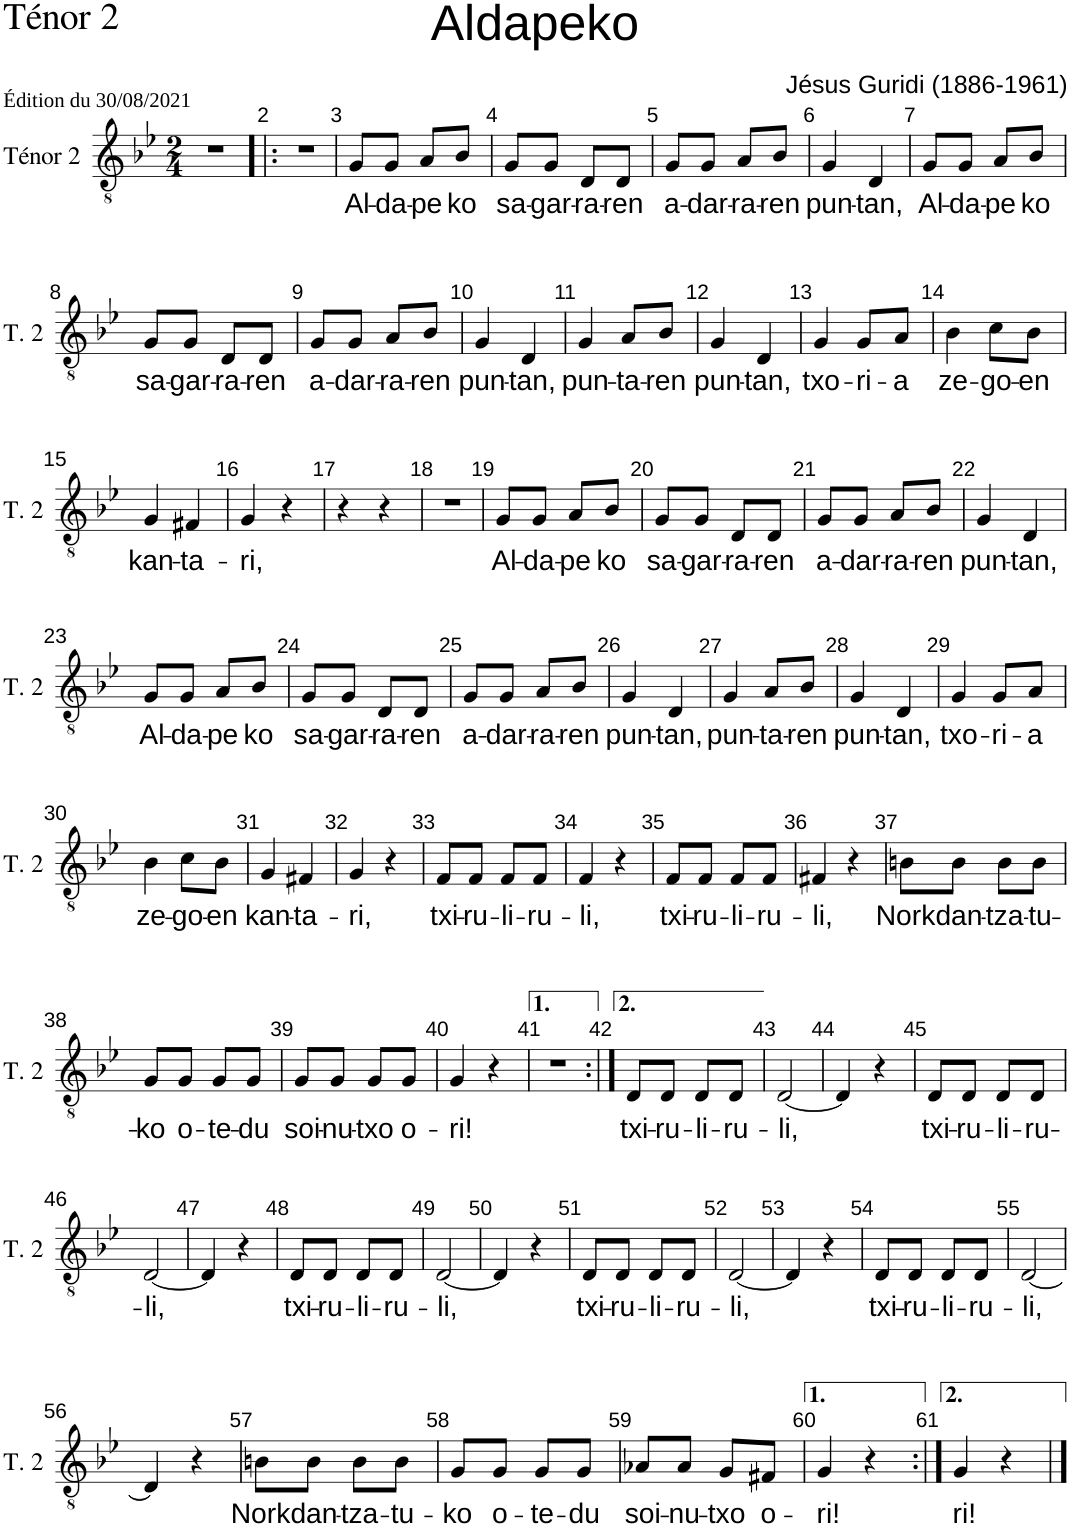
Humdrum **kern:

**kern	**text
*part1	*part1
*staff1	*staff1
*I"Ténor 2	*
*I'T. 2	*
*clefGv2	*
*k[b-e-]	*
*M2/4	*
=1	=1
2r	.
=2!|:	=2!|:
2r	.
=3	=3
!	!LO:LY:b
8G/L	Al-
!	!LO:LY:b
8G/J	-da-
!	!LO:LY:b
8A/L	-pe
!	!LO:LY:b
8B-/J	ko
=4	=4
!	!LO:LY:b
8G/L	sa-
!	!LO:LY:b
8G/J	-gar-
!	!LO:LY:b
8D/L	-ra-
!	!LO:LY:b
8D/J	-ren
=5	=5
!	!LO:LY:b
8G/L	a-
!	!LO:LY:b
8G/J	-dar-
!	!LO:LY:b
8A/L	-ra-
!	!LO:LY:b
8B-/J	-ren
=6	=6
!	!LO:LY:b
4G/	pun-
!	!LO:LY:b
4D/	-tan,
=7	=7
!	!LO:LY:b
8G/L	Al-
!	!LO:LY:b
8G/J	-da-
!	!LO:LY:b
8A/L	-pe
!	!LO:LY:b
8B-/J	ko
!!LO:LB:g=z
=8	=8
!	!LO:LY:b
8G/L	sa-
!	!LO:LY:b
8G/J	-gar-
!	!LO:LY:b
8D/L	-ra-
!	!LO:LY:b
8D/J	-ren
=9	=9
!	!LO:LY:b
8G/L	a-
!	!LO:LY:b
8G/J	-dar-
!	!LO:LY:b
8A/L	-ra-
!	!LO:LY:b
8B-/J	-ren
=10	=10
!	!LO:LY:b
4G/	pun-
!	!LO:LY:b
4D/	-tan,
=11	=11
!	!LO:LY:b
4G/	pun-
!	!LO:LY:b
8A/L	-ta-
!	!LO:LY:b
8B-/J	-ren
=12	=12
!	!LO:LY:b
4G/	pun-
!	!LO:LY:b
4D/	-tan,
=13	=13
!	!LO:LY:b
4G/	txo-
!	!LO:LY:b
8G/L	-ri-
!	!LO:LY:b
8A/J	-a
=14	=14
!	!LO:LY:b
4B-\	ze-
!	!LO:LY:b
8c\L	-go-
!	!LO:LY:b
8B-\J	-en
!!LO:LB:g=z
=15	=15
!	!LO:LY:b
4G/	kan-
!	!LO:LY:b
4F#X/	-ta-
=16	=16
!	!LO:LY:b
4G/	-ri,
4r	.
=17	=17
4r	.
4r	.
=18	=18
2r	.
=19	=19
!	!LO:LY:b
8G/L	Al-
!	!LO:LY:b
8G/J	-da-
!	!LO:LY:b
8A/L	-pe
!	!LO:LY:b
8B-/J	ko
=20	=20
!	!LO:LY:b
8G/L	sa-
!	!LO:LY:b
8G/J	-gar-
!	!LO:LY:b
8D/L	-ra-
!	!LO:LY:b
8D/J	-ren
=21	=21
!	!LO:LY:b
8G/L	a-
!	!LO:LY:b
8G/J	-dar-
!	!LO:LY:b
8A/L	-ra-
!	!LO:LY:b
8B-/J	-ren
=22	=22
!	!LO:LY:b
4G/	pun-
!	!LO:LY:b
4D/	-tan,
!!LO:LB:g=z
=23	=23
!	!LO:LY:b
8G/L	Al-
!	!LO:LY:b
8G/J	-da-
!	!LO:LY:b
8A/L	-pe
!	!LO:LY:b
8B-/J	ko
=24	=24
!	!LO:LY:b
8G/L	sa-
!	!LO:LY:b
8G/J	-gar-
!	!LO:LY:b
8D/L	-ra-
!	!LO:LY:b
8D/J	-ren
=25	=25
!	!LO:LY:b
8G/L	a-
!	!LO:LY:b
8G/J	-dar-
!	!LO:LY:b
8A/L	-ra-
!	!LO:LY:b
8B-/J	-ren
=26	=26
!	!LO:LY:b
4G/	pun-
!	!LO:LY:b
4D/	-tan,
=27	=27
!	!LO:LY:b
4G/	pun-
!	!LO:LY:b
8A/L	-ta-
!	!LO:LY:b
8B-/J	-ren
=28	=28
!	!LO:LY:b
4G/	pun-
!	!LO:LY:b
4D/	-tan,
=29	=29
!	!LO:LY:b
4G/	txo-
!	!LO:LY:b
8G/L	-ri-
!	!LO:LY:b
8A/J	-a
!!LO:LB:g=z
=30	=30
!	!LO:LY:b
4B-\	ze-
!	!LO:LY:b
8c\L	-go-
!	!LO:LY:b
8B-\J	-en
=31	=31
!	!LO:LY:b
4G/	kan-
!	!LO:LY:b
4F#X/	-ta-
=32	=32
!	!LO:LY:b
4G/	-ri,
4r	.
=33	=33
!	!LO:LY:b
8F/L	txi-
!	!LO:LY:b
8F/J	-ru-
!	!LO:LY:b
8F/L	-li-
!	!LO:LY:b
8F/J	-ru-
=34	=34
!	!LO:LY:b
4F/	-li,
4r	.
=35	=35
!	!LO:LY:b
8F/L	txi-
!	!LO:LY:b
8F/J	-ru-
!	!LO:LY:b
8F/L	-li-
!	!LO:LY:b
8F/J	-ru-
=36	=36
!	!LO:LY:b
4F#X/	-li,
4r	.
=37	=37
!	!LO:LY:b
8Bn\L	Nork
!	!LO:LY:b
8B\J	dan-
!	!LO:LY:b
8B\L	-tza-
!	!LO:LY:b
8B\J	-tu-
!!LO:LB:g=z
=38	=38
!	!LO:LY:b
8G/L	-ko
!	!LO:LY:b
8G/J	o-
!	!LO:LY:b
8G/L	-te-
!	!LO:LY:b
8G/J	-du
=39	=39
!	!LO:LY:b
8G/L	soi-
!	!LO:LY:b
8G/J	-nu-
!	!LO:LY:b
8G/L	-txo
!	!LO:LY:b
8G/J	o-
=40	=40
!	!LO:LY:b
4G/	-ri!
4r	.
=41	=41
2r	.
=42:|!	=42:|!
!	!LO:LY:b
8D/L	txi-
!	!LO:LY:b
8D/J	-ru-
!	!LO:LY:b
8D/L	-li-
!	!LO:LY:b
8D/J	-ru-
=43	=43
!	!LO:LY:b
[2D/	-li,
=44	=44
4D/]	.
4r	.
=45	=45
!	!LO:LY:b
8D/L	txi-
!	!LO:LY:b
8D/J	-ru-
!	!LO:LY:b
8D/L	-li-
!	!LO:LY:b
8D/J	-ru-
!!LO:LB:g=z
=46	=46
!	!LO:LY:b
[2D/	-li,
=47	=47
4D/]	.
4r	.
=48	=48
!	!LO:LY:b
8D/L	txi-
!	!LO:LY:b
8D/J	-ru-
!	!LO:LY:b
8D/L	-li-
!	!LO:LY:b
8D/J	-ru-
=49	=49
!	!LO:LY:b
[2D/	-li,
=50	=50
4D/]	.
4r	.
=51	=51
!	!LO:LY:b
8D/L	txi-
!	!LO:LY:b
8D/J	-ru-
!	!LO:LY:b
8D/L	-li-
!	!LO:LY:b
8D/J	-ru-
=52	=52
!	!LO:LY:b
[2D/	-li,
=53	=53
4D/]	.
4r	.
=54	=54
!	!LO:LY:b
8D/L	txi-
!	!LO:LY:b
8D/J	-ru-
!	!LO:LY:b
8D/L	-li-
!	!LO:LY:b
8D/J	-ru-
=55	=55
!	!LO:LY:b
[2D/	-li,
!!LO:LB:g=z
=56	=56
4D/]	.
4r	.
=57	=57
!	!LO:LY:b
8Bn\L	Nork
!	!LO:LY:b
8B\J	dan-
!	!LO:LY:b
8B\L	-tza-
!	!LO:LY:b
8B\J	-tu-
=58	=58
!	!LO:LY:b
8G/L	-ko
!	!LO:LY:b
8G/J	o-
!	!LO:LY:b
8G/L	-te-
!	!LO:LY:b
8G/J	-du
=59	=59
!	!LO:LY:b
8A-X/L	soi-
!	!LO:LY:b
8A-/J	-nu-
!	!LO:LY:b
8G/L	-txo
!	!LO:LY:b
8F#X/J	o-
=60	=60
!	!LO:LY:b
4G/	-ri!
4r	.
=61:|!	=61:|!
!	!LO:LY:b
4G/	-ri!
4r	.
==	==
*-	*-
